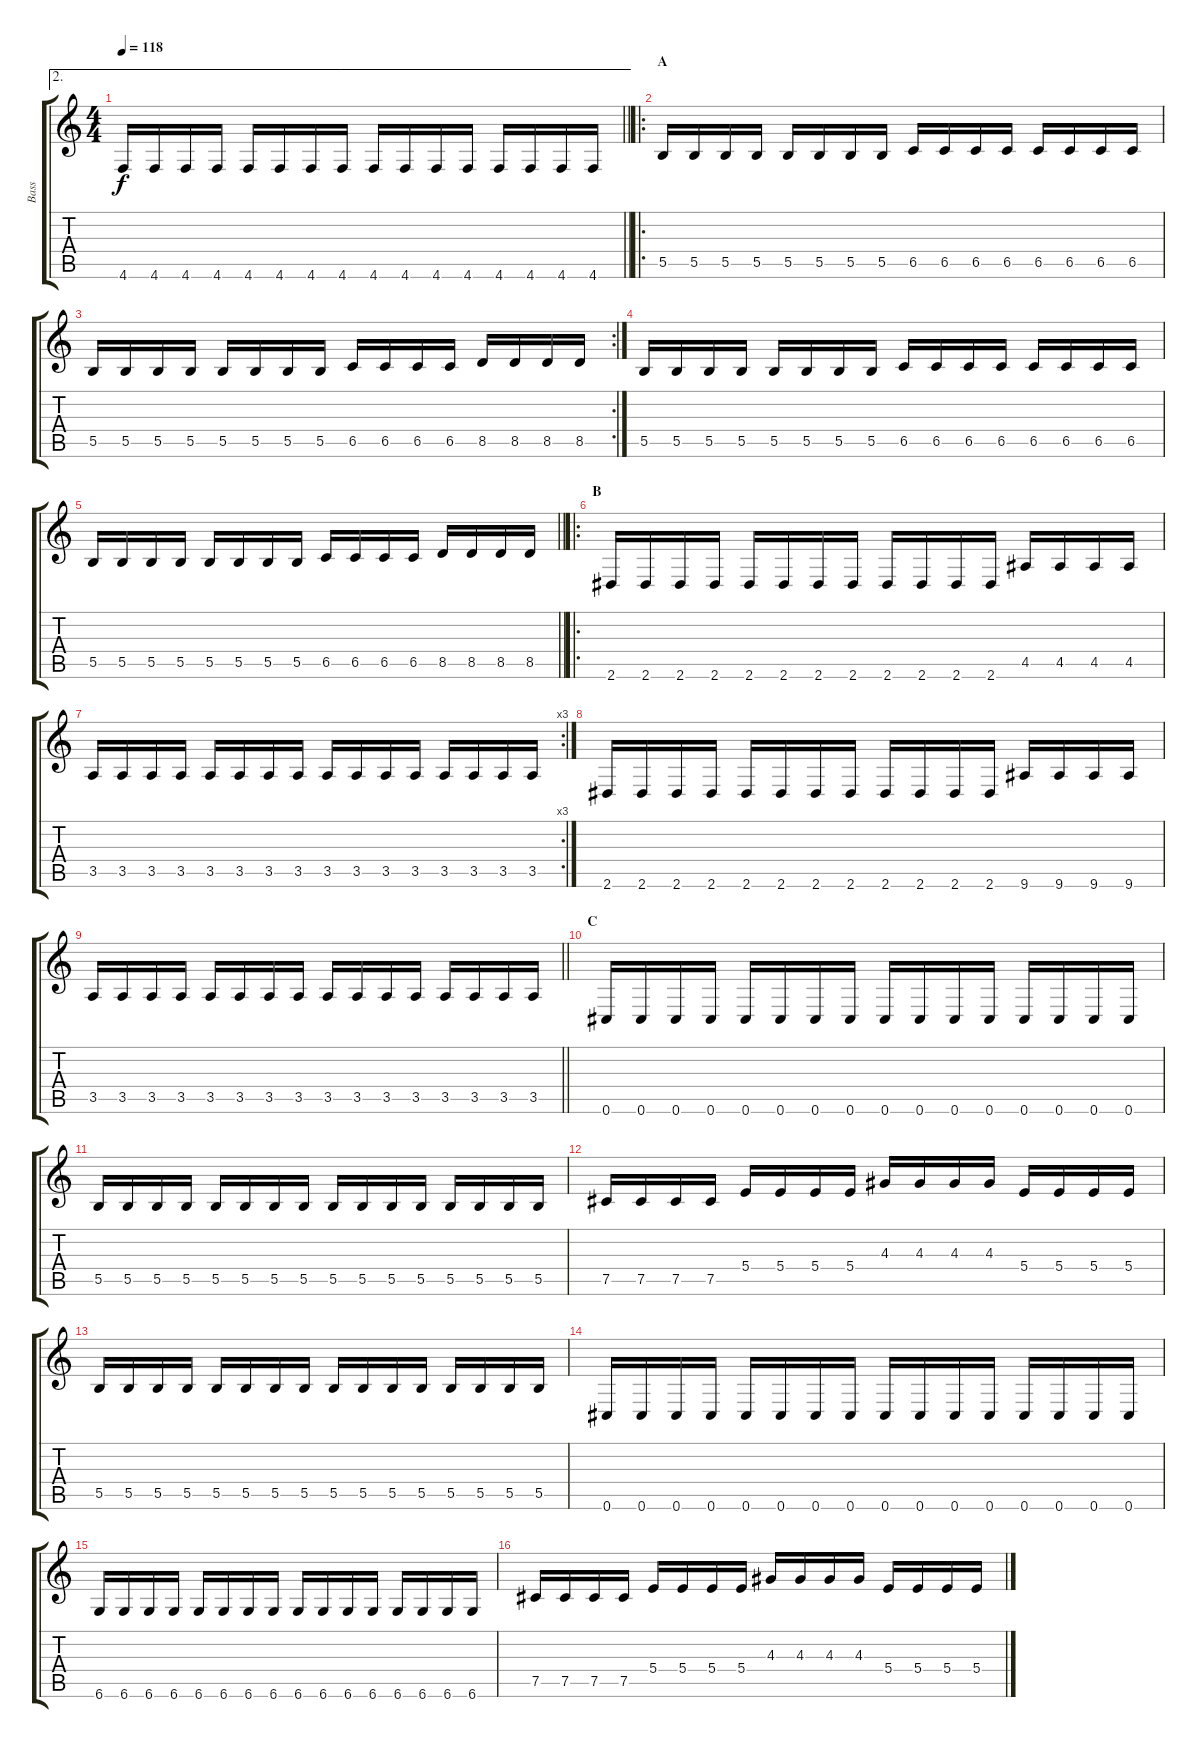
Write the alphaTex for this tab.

\track ("Bass" "Bass") {instrument electricbassfinger}
\staff {score tabs}
\tuning (Db4 Ab3 E3 B2 Gb2 Db2) {hide}
\ae 2
\ts (4 4)
\tempo 118
\clef g2
\barLineRight lightlight
\ks c
4.6.16{dy f} 4.6.16 4.6.16 4.6.16 4.6.16 4.6.16 4.6.16 4.6.16 4.6.16 4.6.16 4.6.16 4.6.16 4.6.16 4.6.16 4.6.16 4.6.16 |
\ro
\section ("" "A")
5.5.16 5.5.16 5.5.16 5.5.16 5.5.16 5.5.16 5.5.16 5.5.16 6.5.16 6.5.16 6.5.16 6.5.16 6.5.16 6.5.16 6.5.16 6.5.16 |
\rc 2
5.5.16 5.5.16 5.5.16 5.5.16 5.5.16 5.5.16 5.5.16 5.5.16 6.5.16 6.5.16 6.5.16 6.5.16 8.5.16 8.5.16 8.5.16 8.5.16 |
5.5.16 5.5.16 5.5.16 5.5.16 5.5.16 5.5.16 5.5.16 5.5.16 6.5.16 6.5.16 6.5.16 6.5.16 6.5.16 6.5.16 6.5.16 6.5.16 |
\barLineRight lightlight
5.5.16 5.5.16 5.5.16 5.5.16 5.5.16 5.5.16 5.5.16 5.5.16 6.5.16 6.5.16 6.5.16 6.5.16 8.5.16 8.5.16 8.5.16 8.5.16 |
\ro
\section ("" "B")
2.6.16 2.6.16 2.6.16 2.6.16 2.6.16 2.6.16 2.6.16 2.6.16 2.6.16 2.6.16 2.6.16 2.6.16 4.5.16 4.5.16 4.5.16 4.5.16 |
\rc 3
3.5.16 3.5.16 3.5.16 3.5.16 3.5.16 3.5.16 3.5.16 3.5.16 3.5.16 3.5.16 3.5.16 3.5.16 3.5.16 3.5.16 3.5.16 3.5.16 |
2.6.16 2.6.16 2.6.16 2.6.16 2.6.16 2.6.16 2.6.16 2.6.16 2.6.16 2.6.16 2.6.16 2.6.16 9.6.16 9.6.16 9.6.16 9.6.16 |
\barLineRight lightlight
3.5.16 3.5.16 3.5.16 3.5.16 3.5.16 3.5.16 3.5.16 3.5.16 3.5.16 3.5.16 3.5.16 3.5.16 3.5.16 3.5.16 3.5.16 3.5.16 |
\section ("" "C")
0.6.16 0.6.16 0.6.16 0.6.16 0.6.16 0.6.16 0.6.16 0.6.16 0.6.16 0.6.16 0.6.16 0.6.16 0.6.16 0.6.16 0.6.16 0.6.16 |
5.5.16 5.5.16 5.5.16 5.5.16 5.5.16 5.5.16 5.5.16 5.5.16 5.5.16 5.5.16 5.5.16 5.5.16 5.5.16 5.5.16 5.5.16 5.5.16 |
7.5.16 7.5.16 7.5.16 7.5.16 5.4.16 5.4.16 5.4.16 5.4.16 4.3.16 4.3.16 4.3.16 4.3.16 5.4.16 5.4.16 5.4.16 5.4.16 |
5.5.16 5.5.16 5.5.16 5.5.16 5.5.16 5.5.16 5.5.16 5.5.16 5.5.16 5.5.16 5.5.16 5.5.16 5.5.16 5.5.16 5.5.16 5.5.16 |
0.6.16 0.6.16 0.6.16 0.6.16 0.6.16 0.6.16 0.6.16 0.6.16 0.6.16 0.6.16 0.6.16 0.6.16 0.6.16 0.6.16 0.6.16 0.6.16 |
6.6.16 6.6.16 6.6.16 6.6.16 6.6.16 6.6.16 6.6.16 6.6.16 6.6.16 6.6.16 6.6.16 6.6.16 6.6.16 6.6.16 6.6.16 6.6.16 |
7.5.16 7.5.16 7.5.16 7.5.16 5.4.16 5.4.16 5.4.16 5.4.16 4.3.16 4.3.16 4.3.16 4.3.16 5.4.16 5.4.16 5.4.16 5.4.16
